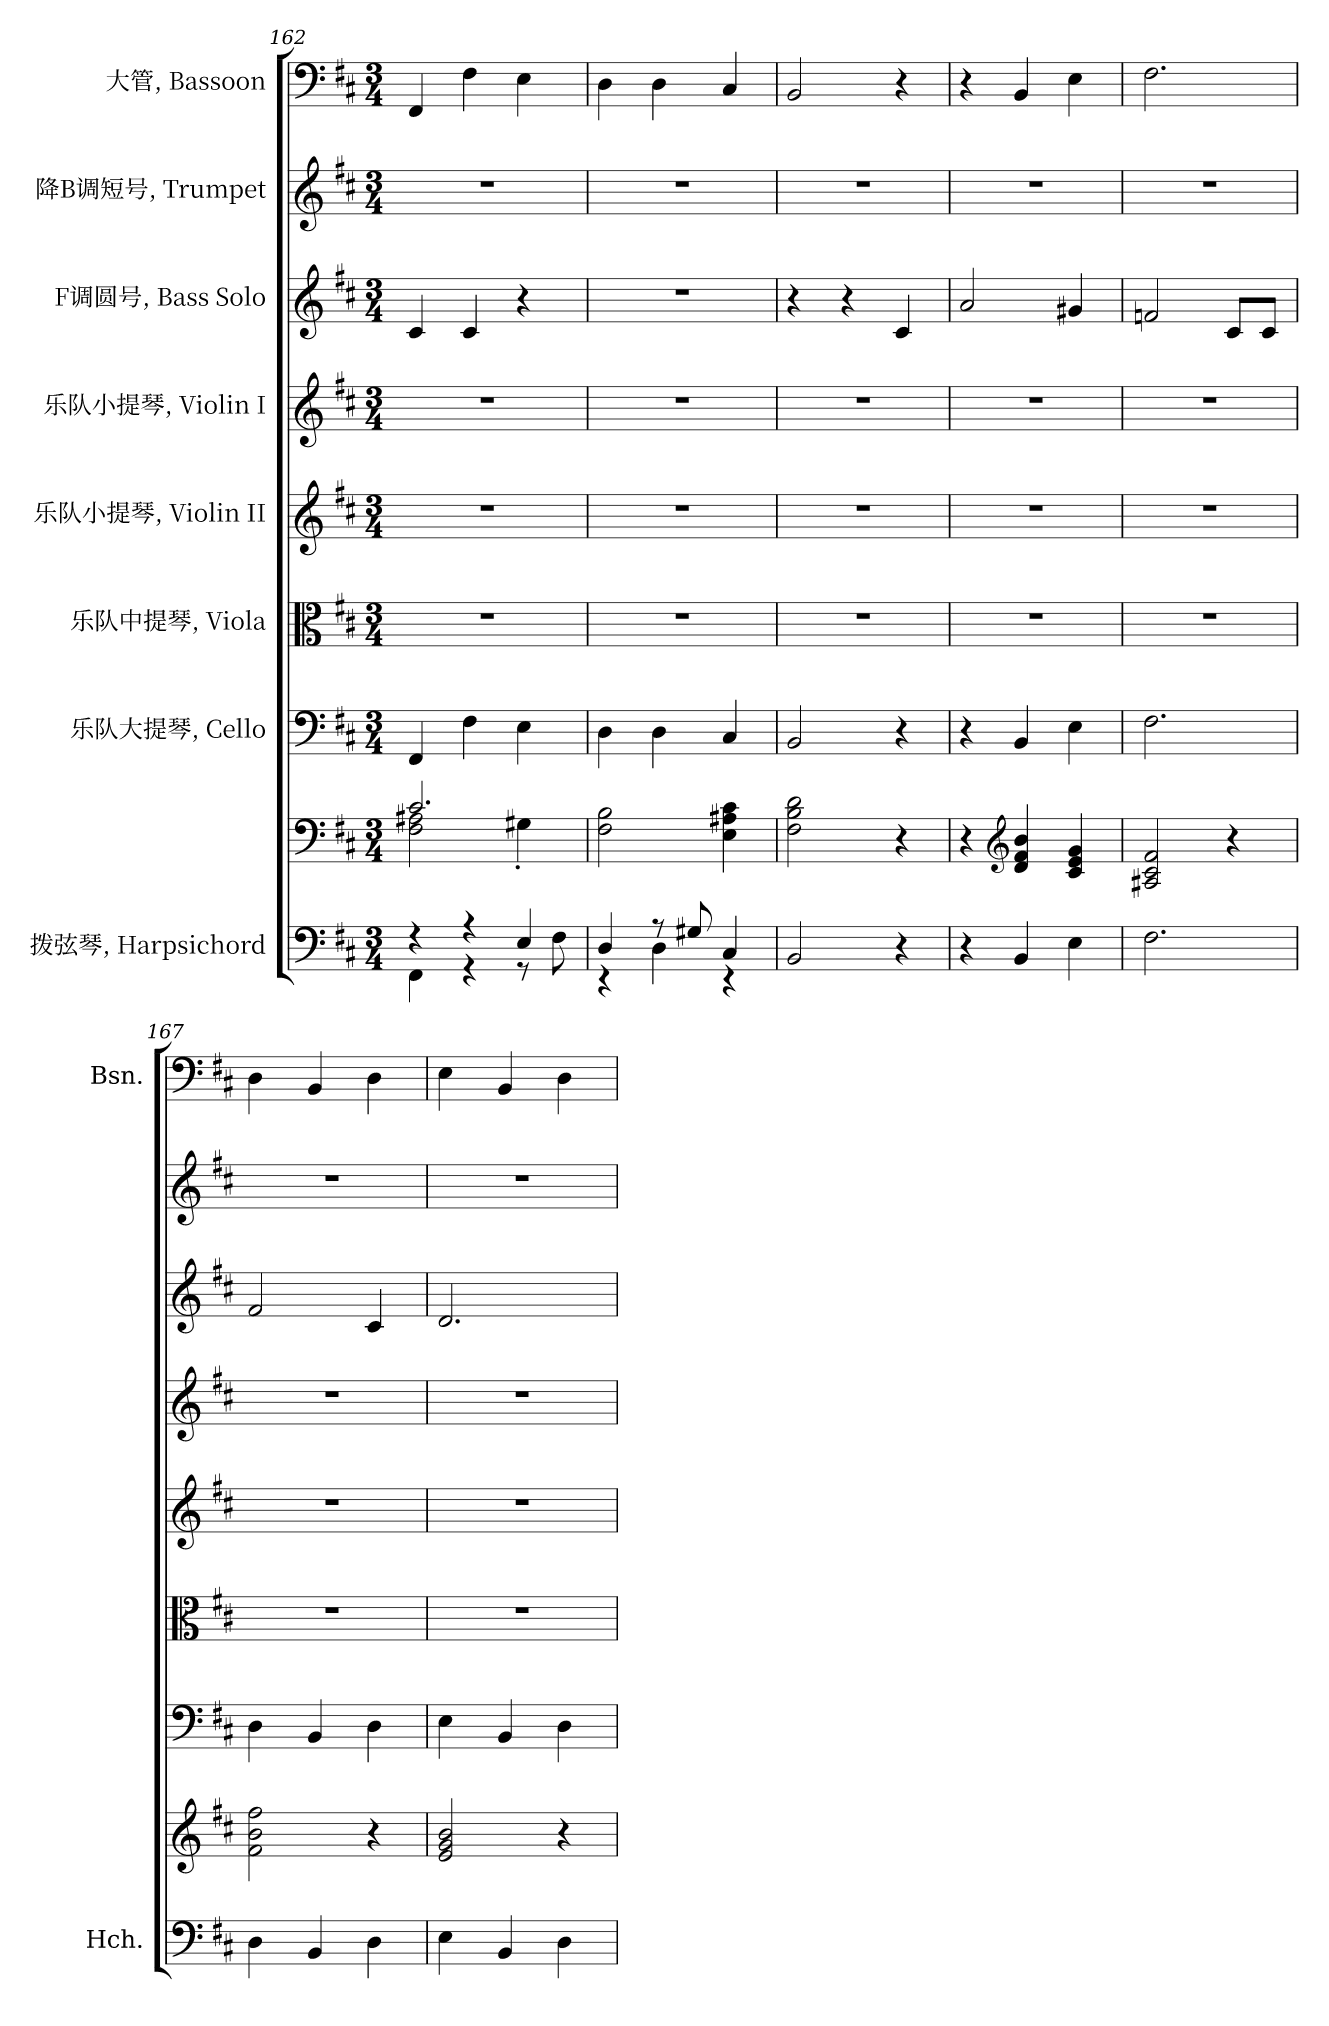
**kern	**kern	**kern	**kern	**kern	**kern	**kern	**kern	**kern
*part8	*part8	*part7	*part6	*part5	*part4	*part3	*part2	*part1
*staff9	*staff8	*staff7	*staff6	*staff5	*staff4	*staff3	*staff2	*staff1
*I"拨弦琴, Harpsichord	*	*I"乐队大提琴, Cello	*I"乐队中提琴, Viola	*I"乐队小提琴, Violin II	*I"乐队小提琴, Violin I	*I"F调圆号, Bass Solo	*I"降B调短号, Trumpet	*I"大管, Bassoon
*I'Hch.	*	*	*	*	*	*	*	*I'Bsn.
*clefF4	*clefF4	*clefF4	*clefC3	*clefG2	*clefG2	*clefG2	*clefG2	*clefF4
*	*	*	*	*	*	*ITrd4c7	*ITrd1c2	*
*k[f#c#]	*k[f#c#]	*k[f#c#]	*k[f#c#]	*k[f#c#]	*k[f#c#]	*k[f#]	*k[]	*k[f#c#]
*M3/4	*M3/4	*M3/4	*M3/4	*M3/4	*M3/4	*M3/4	*M3/4	*M3/4
=162	=162	=162	=162	=162	=162	=162	=162	=162
*^	*^	*	*	*	*	*	*	*
4r	4FF#\	2.c#/	2F#\ 2A#X\	4FF#/	2.r	2.r	2.r	4F#/	2.r	4FF#/
4r	4r	.	.	4F#\	.	.	.	4F#/	.	4F#\
4E/	8r	.	4G#X'\	4E\	.	.	.	4r	.	4E\
.	8F#\	.	.	.	.	.	.	.	.	.
*	*	*v	*v	*	*	*	*	*	*	*
=163	=163	=163	=163	=163	=163	=163	=163	=163	=163
4D/	4r	2F#\ 2B\	4D\	2.r	2.r	2.r	2.r	2.r	4D\
8r	4D\	.	4D\	.	.	.	.	.	4D\
8G#X/	.	.	.	.	.	.	.	.	.
4C#/	4r	4E\ 4A#X\ 4c#\	4C#/	.	.	.	.	.	4C#/
*v	*v	*	*	*	*	*	*	*	*
=164	=164	=164	=164	=164	=164	=164	=164	=164
2BB/	2F#\ 2B\ 2d\	2BB/	2.r	2.r	2.r	4r	2.r	2BB/
.	.	.	.	.	.	4r	.	.
4r	4r	4r	.	.	.	4F#/	.	4r
=165	=165	=165	=165	=165	=165	=165	=165	=165
4r	4r	4r	2.r	2.r	2.r	2d/	2.r	4r
*	*clefG2	*	*	*	*	*	*	*
4BB/	4d/ 4f#/ 4b/	4BB/	.	.	.	.	.	4BB/
4E\	4c#/ 4e/ 4g/	4E\	.	.	.	4c#X/	.	4E\
=166	=166	=166	=166	=166	=166	=166	=166	=166
2.F#\	2A#X/ 2c#/ 2f#/	2.F#\	2.r	2.r	2.r	2B-X/	2.r	2.F#\
.	4r	.	.	.	.	8F#/L	.	.
.	.	.	.	.	.	8F#/J	.	.
=167	=167	=167	=167	=167	=167	=167	=167	=167
4D\	2f#\ 2b\ 2ff#\	4D\	2.r	2.r	2.r	2B/	2.r	4D\
4BB/	.	4BB/	.	.	.	.	.	4BB/
4D\	4r	4D\	.	.	.	4F#/	.	4D\
!!LO:PB:g=z
=168	=168	=168	=168	=168	=168	=168	=168	=168
4E\	2e/ 2g/ 2b/	4E\	2.r	2.r	2.r	2.G/	2.r	4E\
4BB/	.	4BB/	.	.	.	.	.	4BB/
4D\	4r	4D\	.	.	.	.	.	4D\
=	=	=	=	=	=	=	=	=
*-	*-	*-	*-	*-	*-	*-	*-	*-
